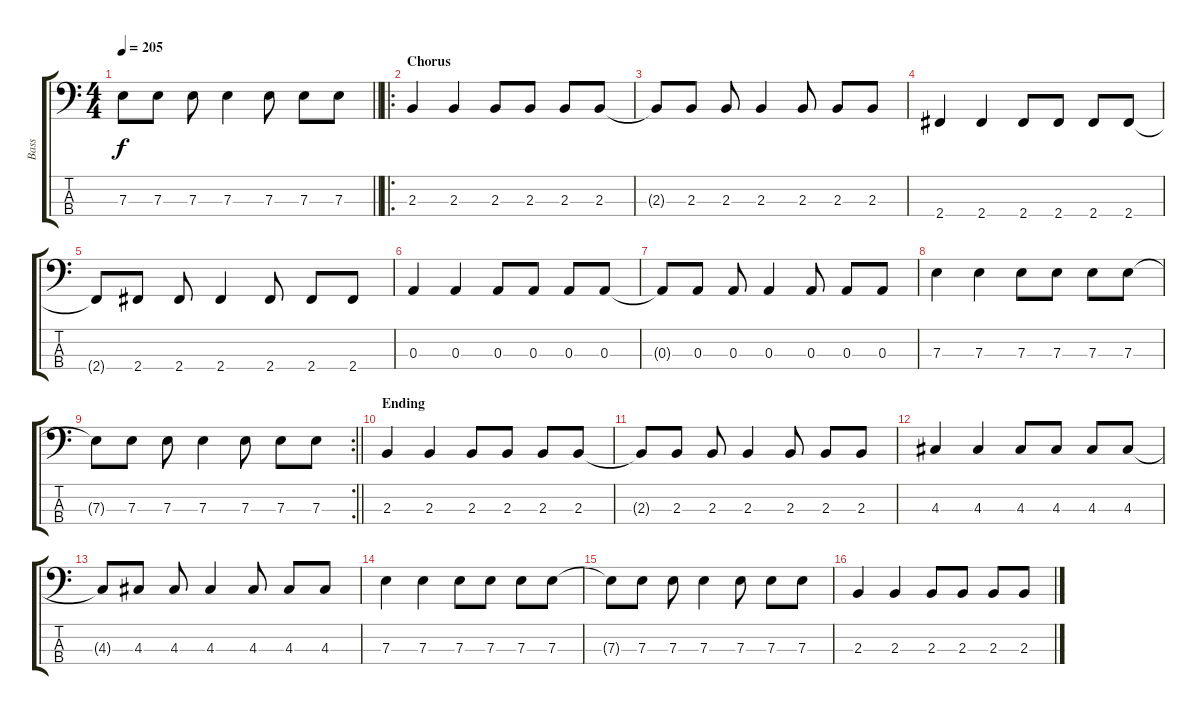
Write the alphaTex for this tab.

\track ("Bass" "Bass") {instrument electricbassfinger}
\staff {score tabs}
\tuning (G2 D2 A1 E1) {hide}
\ts (4 4)
\tempo 205
\clef f4
\barLineRight lightlight
\ks c
7.3{t}.8{dy f} 7.3.8 7.3.8 7.3.4 7.3.8 7.3.8 7.3.8 |
\ro
\section ("" "Chorus")
2.3.4 2.3.4 2.3.8 2.3.8 2.3.8 2.3.8 |
2.3{t}.8 2.3.8 2.3.8 2.3.4 2.3.8 2.3.8 2.3.8 |
2.4.4 2.4.4 2.4.8 2.4.8 2.4.8 2.4.8 |
2.4{t}.8 2.4.8 2.4.8 2.4.4 2.4.8 2.4.8 2.4.8 |
0.3.4 0.3.4 0.3.8 0.3.8 0.3.8 0.3.8 |
0.3{t}.8 0.3.8 0.3.8 0.3.4 0.3.8 0.3.8 0.3.8 |
7.3.4 7.3.4 7.3.8 7.3.8 7.3.8 7.3.8 |
\rc 2
\barLineRight lightlight
7.3{t}.8 7.3.8 7.3.8 7.3.4 7.3.8 7.3.8 7.3.8 |
\section ("" "Ending")
2.3.4 2.3.4 2.3.8 2.3.8 2.3.8 2.3.8 |
2.3{t}.8 2.3.8 2.3.8 2.3.4 2.3.8 2.3.8 2.3.8 |
4.3.4 4.3.4 4.3.8 4.3.8 4.3.8 4.3.8 |
4.3{t}.8 4.3.8 4.3.8 4.3.4 4.3.8 4.3.8 4.3.8 |
7.3.4 7.3.4 7.3.8 7.3.8 7.3.8 7.3.8 |
7.3{t}.8 7.3.8 7.3.8 7.3.4 7.3.8 7.3.8 7.3.8 |
2.3.4 2.3.4 2.3.8 2.3.8 2.3.8 2.3.8
